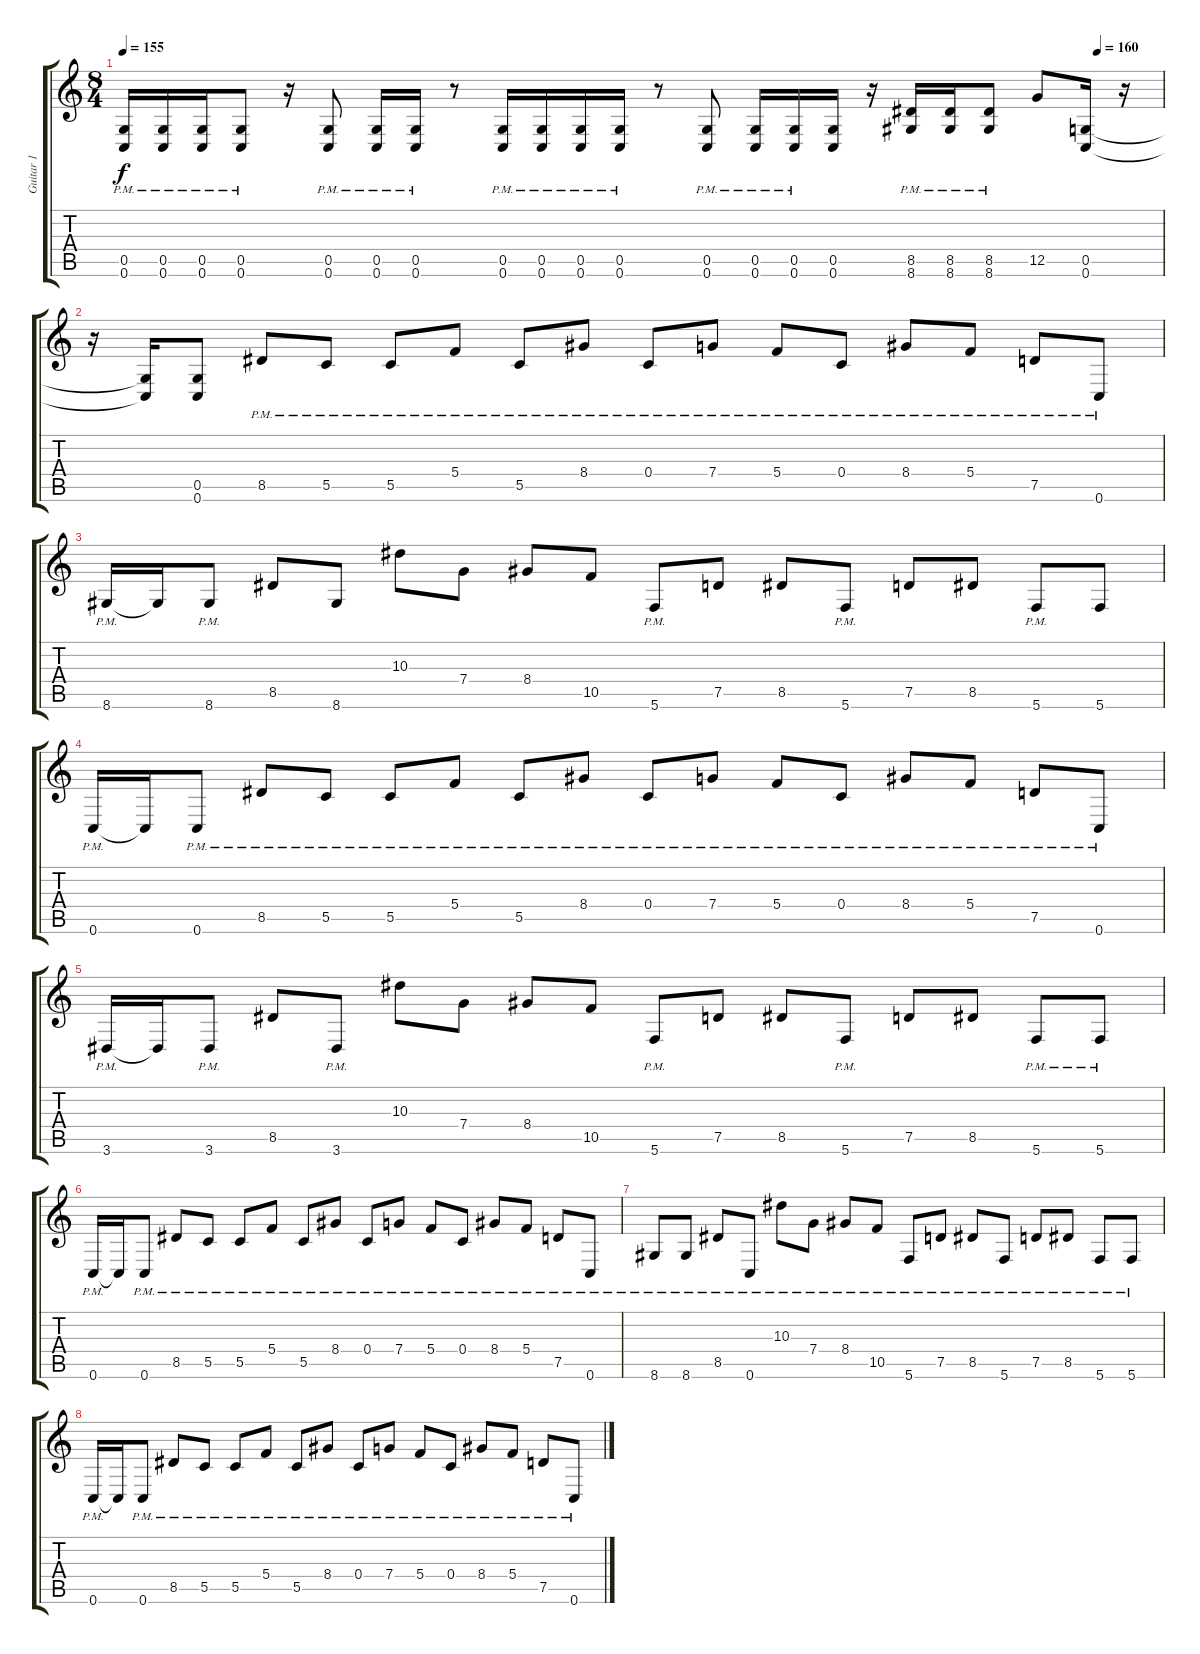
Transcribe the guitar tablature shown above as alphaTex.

\track ("Guitar 1" "Guitar 1") {instrument distortionguitar}
\staff {score tabs}
\tuning (D4 A3 F3 C3 G2 C2) {hide}
\ts (8 4)
\tempo 155
\tempo (160 0.9375)
\clef g2
\ks c
(0.5 0.6{pm}).16{dy f} (0.5 0.6{pm}).16 (0.5 0.6{pm}).16 (0.5 0.6{pm}).8 r.16 (0.5 0.6{pm}).8 (0.5 0.6{pm}).16 (0.5 0.6{pm}).16 r.8 (0.5 0.6{pm}).16 (0.5 0.6{pm}).16 (0.5 0.6{pm}).16 (0.5 0.6{pm}).16 r.8 (0.5 0.6{pm}).8 (0.5 0.6{pm}).16 (0.5 0.6{pm}).16 (0.5 0.6).16 r.16 (8.5 8.6{pm}).16 (8.5 8.6{pm}).16 (8.5 8.6{pm}).8 12.5.8 (0.5 0.6).16{volume 16} r.16 |
r.16 (0.5{t} 0.6{t}).16 (0.5 0.6).8 8.5{pm}.8 5.5{pm}.8 5.5{pm}.8 5.4{pm}.8 5.5{pm}.8 8.4{pm}.8 0.4{pm}.8 7.4{pm}.8 5.4{pm}.8 0.4{pm}.8 8.4{pm}.8 5.4{pm}.8 7.5{pm}.8 0.6{pm}.8 |
8.6{pm}.16 8.6{t}.16 8.6{pm}.8 8.5.8 8.6.8 10.3.8 7.4.8 8.4.8 10.5.8 5.6{pm}.8 7.5.8 8.5.8 5.6{pm}.8 7.5.8 8.5.8 5.6{pm}.8 5.6.8 |
0.6{pm}.16 0.6{t}.16 0.6{pm}.8 8.5{pm}.8 5.5{pm}.8 5.5{pm}.8 5.4{pm}.8 5.5{pm}.8 8.4{pm}.8 0.4{pm}.8 7.4{pm}.8 5.4{pm}.8 0.4{pm}.8 8.4{pm}.8 5.4{pm}.8 7.5{pm}.8 0.6{pm}.8 |
3.6{pm}.16 3.6{t}.16 3.6{pm}.8 8.5.8 3.6{pm}.8 10.3.8 7.4.8 8.4.8 10.5.8 5.6{pm}.8 7.5.8 8.5.8 5.6{pm}.8 7.5.8 8.5.8 5.6{pm}.8 5.6{pm}.8 |
0.6{pm}.16 0.6{t}.16 0.6{pm}.8 8.5{pm}.8 5.5{pm}.8 5.5{pm}.8 5.4{pm}.8 5.5{pm}.8 8.4{pm}.8 0.4{pm}.8 7.4{pm}.8 5.4{pm}.8 0.4{pm}.8 8.4{pm}.8 5.4{pm}.8 7.5{pm}.8 0.6{pm}.8 |
8.6{pm}.8 8.6{pm}.8 8.5{pm}.8 0.6{pm}.8 10.3{pm}.8 7.4{pm}.8 8.4{pm}.8 10.5{pm}.8 5.6{pm}.8 7.5{pm}.8 8.5{pm}.8 5.6{pm}.8 7.5{pm}.8 8.5{pm}.8 5.6{pm}.8 5.6{pm}.8 |
0.6{pm}.16 0.6{t}.16 0.6{pm}.8 8.5{pm}.8 5.5{pm}.8 5.5{pm}.8 5.4{pm}.8 5.5{pm}.8 8.4{pm}.8 0.4{pm}.8 7.4{pm}.8 5.4{pm}.8 0.4{pm}.8 8.4{pm}.8 5.4{pm}.8 7.5{pm}.8 0.6{pm}.8
